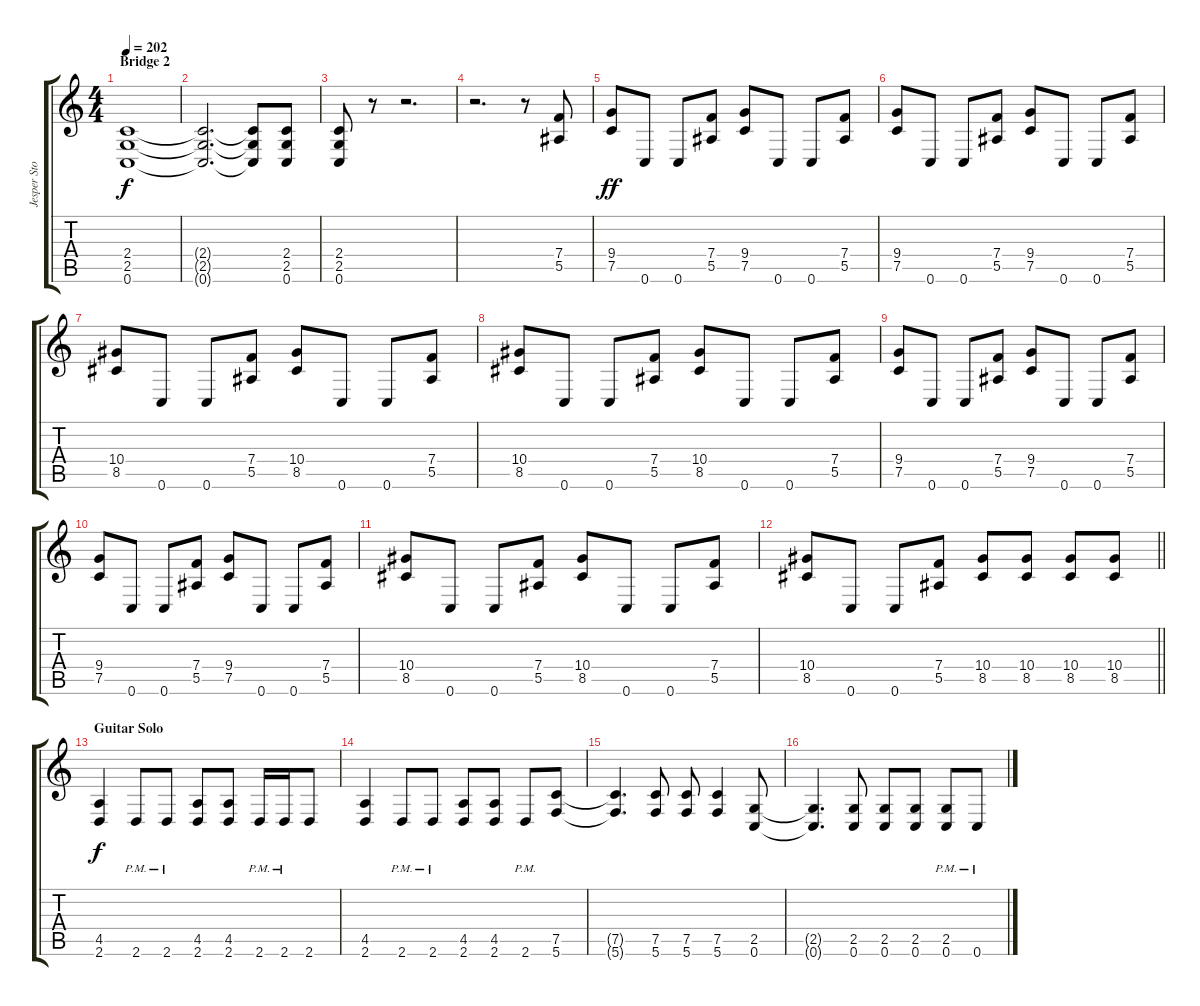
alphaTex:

\track ("Jesper Stormbläd" "Jesper Sto") {instrument distortionguitar}
\staff {score tabs}
\tuning (C4 G3 Eb3 Bb2 F2 C2) {hide}
\ts (4 4)
\section ("" "Bridge 2")
\tempo 202
\clef g2
\ks c
(2.4 2.5 0.6).1{dy f} |
(2.4{t} 2.5{t} 0.6{t}).2{d} (2.4{t} 2.5{t} 0.6{t}).8 (2.4 2.5 0.6).8 |
(2.4 2.5 0.6).8 r.8 r.2{d} |
r.2{d} r.8 (7.4 5.5).8 |
(9.4 7.5).8{dy ff} 0.6.8 0.6.8 (7.4 5.5).8 (9.4 7.5).8 0.6.8 0.6.8 (7.4 5.5).8 |
(9.4 7.5).8 0.6.8 0.6.8 (7.4 5.5).8 (9.4 7.5).8 0.6.8 0.6.8 (7.4 5.5).8 |
(10.4 8.5).8 0.6.8 0.6.8 (7.4 5.5).8 (10.4 8.5).8 0.6.8 0.6.8 (7.4 5.5).8 |
(10.4 8.5).8 0.6.8 0.6.8 (7.4 5.5).8 (10.4 8.5).8 0.6.8 0.6.8 (7.4 5.5).8 |
(9.4 7.5).8 0.6.8 0.6.8 (7.4 5.5).8 (9.4 7.5).8 0.6.8 0.6.8 (7.4 5.5).8 |
(9.4 7.5).8 0.6.8 0.6.8 (7.4 5.5).8 (9.4 7.5).8 0.6.8 0.6.8 (7.4 5.5).8 |
(10.4 8.5).8 0.6.8 0.6.8 (7.4 5.5).8 (10.4 8.5).8 0.6.8 0.6.8 (7.4 5.5).8 |
\barLineRight lightlight
(10.4 8.5).8 0.6.8 0.6.8 (7.4 5.5).8 (10.4 8.5).8 (10.4 8.5).8 (10.4 8.5).8 (10.4 8.5).8 |
\section ("" "Guitar Solo")
(4.5 2.6).4{dy f} 2.6{pm}.8 2.6{pm}.8 (4.5 2.6).8 (4.5 2.6).8 2.6{pm}.16 2.6{pm}.16 2.6.8 |
(4.5 2.6).4 2.6{pm}.8 2.6{pm}.8 (4.5 2.6).8 (4.5 2.6).8 2.6{pm}.8 (7.5 5.6).8 |
(7.5{t} 5.6{t}).4{d} (7.5 5.6).8 (7.5 5.6).8 (7.5 5.6).4 (2.5 0.6).8 |
(2.5{t} 0.6{t}).4{d} (2.5 0.6).8 (2.5 0.6).8 (2.5 0.6).8 (2.5{pm} 0.6{pm}).8 0.6{pm}.8
